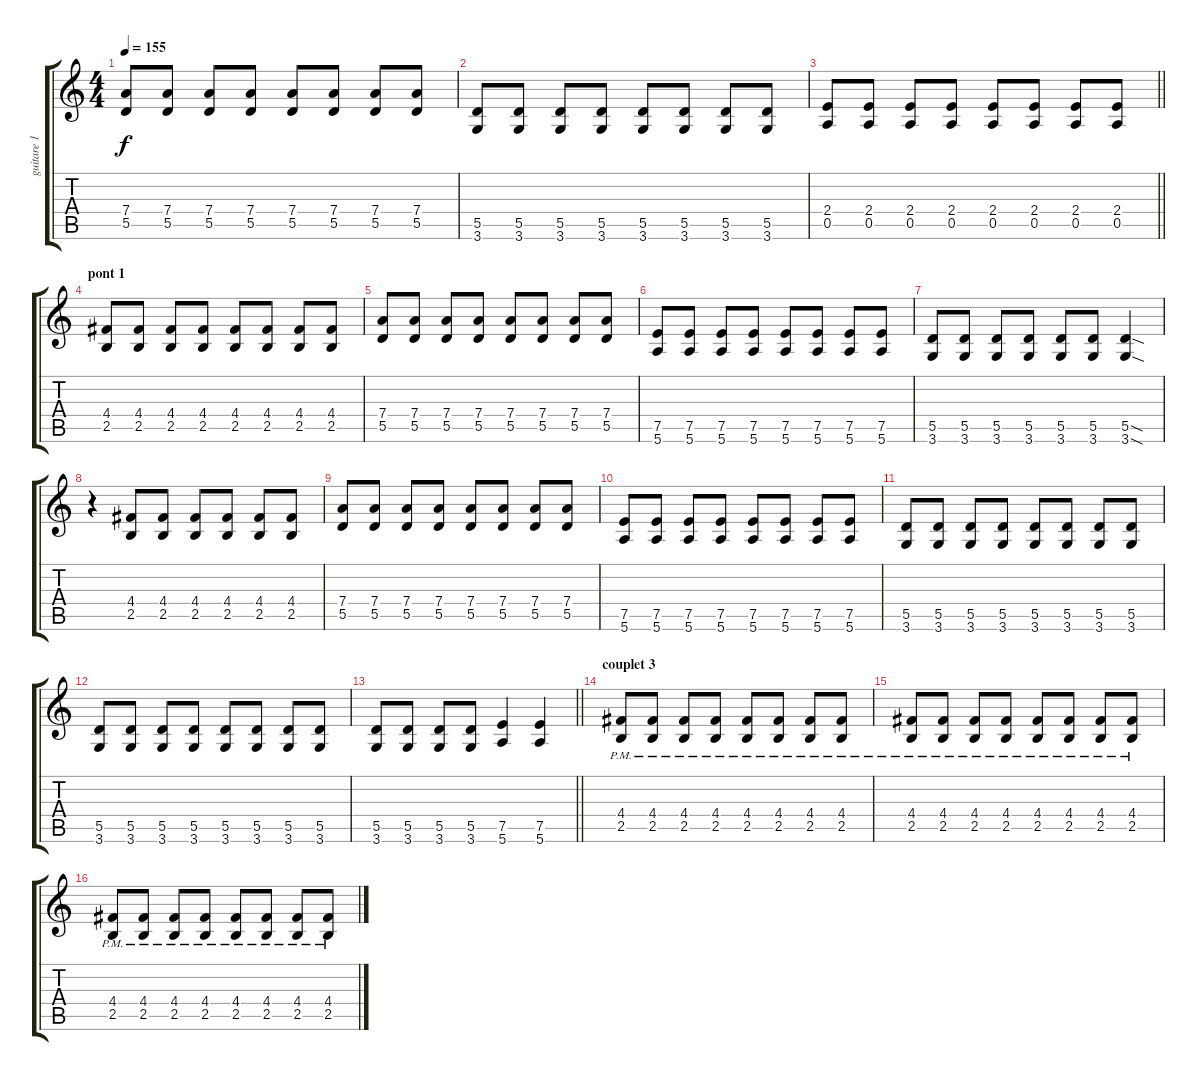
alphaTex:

\track ("guitare 1" "guitare 1") {instrument overdrivenguitar}
\staff {score tabs}
\tuning (E4 B3 G3 D3 A2 E2) {hide}
\ts (4 4)
\tempo 155
\clef g2
\ks c
(7.4 5.5).8{dy f} (7.4 5.5).8 (7.4 5.5).8 (7.4 5.5).8 (7.4 5.5).8 (7.4 5.5).8 (7.4 5.5).8 (7.4 5.5).8 |
(5.5 3.6).8 (5.5 3.6).8 (5.5 3.6).8 (5.5 3.6).8 (5.5 3.6).8 (5.5 3.6).8 (5.5 3.6).8 (5.5 3.6).8 |
\barLineRight lightlight
(2.4 0.5).8 (2.4 0.5).8 (2.4 0.5).8 (2.4 0.5).8 (2.4 0.5).8 (2.4 0.5).8 (2.4 0.5).8 (2.4 0.5).8 |
\section ("" "pont 1")
(4.4 2.5).8 (4.4 2.5).8 (4.4 2.5).8 (4.4 2.5).8 (4.4 2.5).8 (4.4 2.5).8 (4.4 2.5).8 (4.4 2.5).8 |
(7.4 5.5).8 (7.4 5.5).8 (7.4 5.5).8 (7.4 5.5).8 (7.4 5.5).8 (7.4 5.5).8 (7.4 5.5).8 (7.4 5.5).8 |
(7.5 5.6).8 (7.5 5.6).8 (7.5 5.6).8 (7.5 5.6).8 (7.5 5.6).8 (7.5 5.6).8 (7.5 5.6).8 (7.5 5.6).8 |
(5.5 3.6).8 (5.5 3.6).8 (5.5 3.6).8 (5.5 3.6).8 (5.5 3.6).8 (5.5 3.6).8 (5.5{sod} 3.6{sod}).4 |
r.4 (4.4 2.5).8 (4.4 2.5).8 (4.4 2.5).8 (4.4 2.5).8 (4.4 2.5).8 (4.4 2.5).8 |
(7.4 5.5).8 (7.4 5.5).8 (7.4 5.5).8 (7.4 5.5).8 (7.4 5.5).8 (7.4 5.5).8 (7.4 5.5).8 (7.4 5.5).8 |
(7.5 5.6).8 (7.5 5.6).8 (7.5 5.6).8 (7.5 5.6).8 (7.5 5.6).8 (7.5 5.6).8 (7.5 5.6).8 (7.5 5.6).8 |
(5.5 3.6).8 (5.5 3.6).8 (5.5 3.6).8 (5.5 3.6).8 (5.5 3.6).8 (5.5 3.6).8 (5.5 3.6).8 (5.5 3.6).8 |
(5.5 3.6).8 (5.5 3.6).8 (5.5 3.6).8 (5.5 3.6).8 (5.5 3.6).8 (5.5 3.6).8 (5.5 3.6).8 (5.5 3.6).8 |
\barLineRight lightlight
(5.5 3.6).8 (5.5 3.6).8 (5.5 3.6).8 (5.5 3.6).8 (7.5 5.6).4 (7.5 5.6).4 |
\section ("" "couplet 3")
(4.4{pm} 2.5{pm}).8 (4.4{pm} 2.5{pm}).8 (4.4{pm} 2.5{pm}).8 (4.4{pm} 2.5{pm}).8 (4.4{pm} 2.5{pm}).8 (4.4{pm} 2.5{pm}).8 (4.4{pm} 2.5{pm}).8 (4.4{pm} 2.5{pm}).8 |
(4.4{pm} 2.5{pm}).8 (4.4{pm} 2.5{pm}).8 (4.4{pm} 2.5{pm}).8 (4.4{pm} 2.5{pm}).8 (4.4{pm} 2.5{pm}).8 (4.4{pm} 2.5{pm}).8 (4.4{pm} 2.5{pm}).8 (4.4{pm} 2.5{pm}).8 |
(4.4{pm} 2.5{pm}).8 (4.4{pm} 2.5{pm}).8 (4.4{pm} 2.5{pm}).8 (4.4{pm} 2.5{pm}).8 (4.4{pm} 2.5{pm}).8 (4.4{pm} 2.5{pm}).8 (4.4{pm} 2.5{pm}).8 (4.4{pm} 2.5{pm}).8
